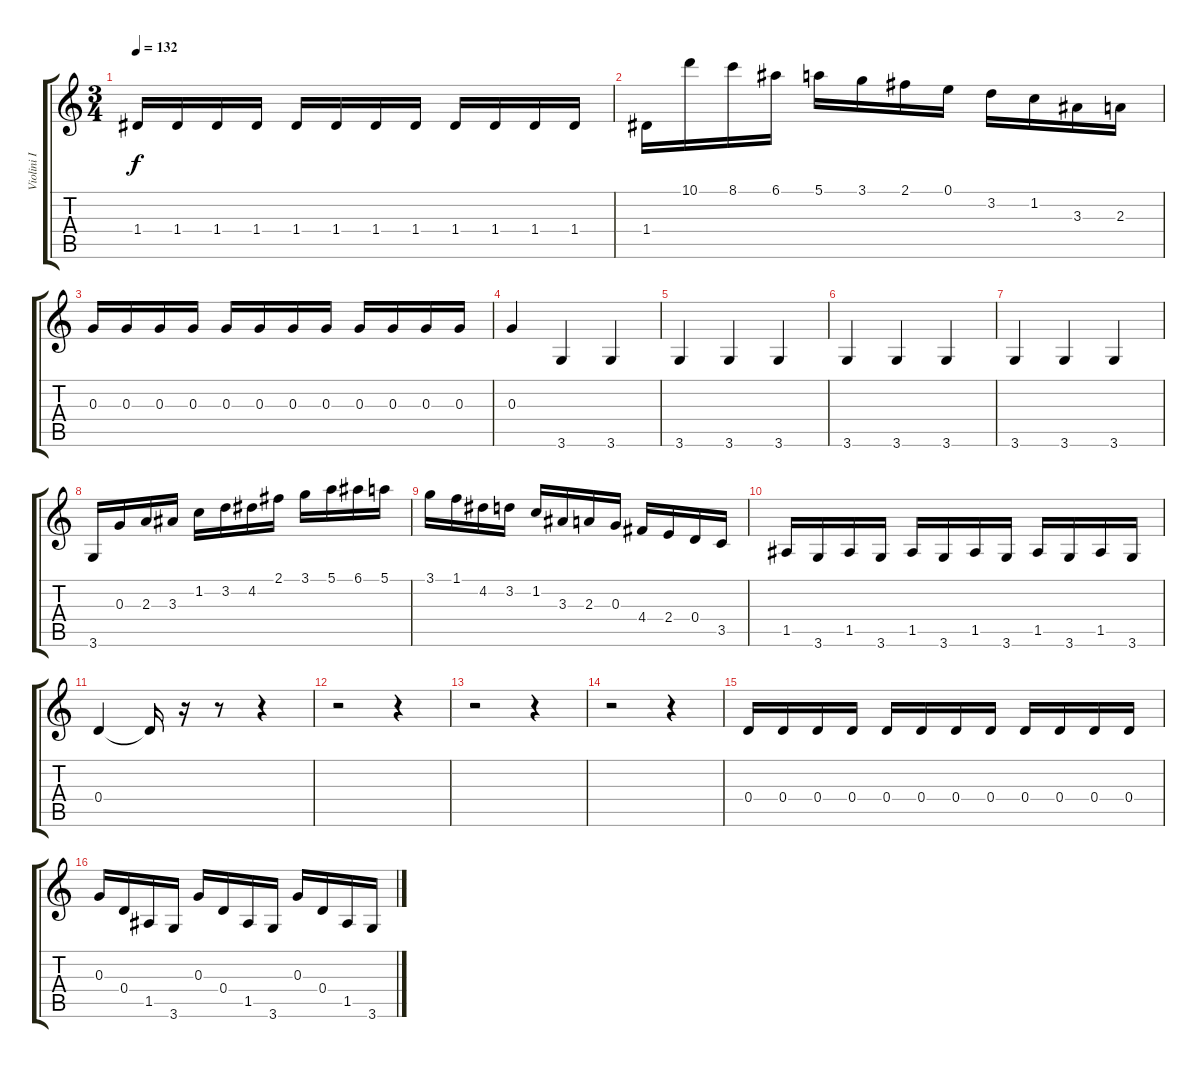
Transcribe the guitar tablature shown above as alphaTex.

\track ("Violini I" "Violini I") {instrument distortionguitar}
\staff {score tabs}
\tuning (E4 B3 G3 D3 A2 E2) {hide}
\ts (3 4)
\tempo 132
\clef g2
\ks c
1.4.16{dy f} 1.4.16 1.4.16 1.4.16 1.4.16 1.4.16 1.4.16 1.4.16 1.4.16 1.4.16 1.4.16 1.4.16 |
1.4.16 10.1.16 8.1.16 6.1.16 5.1.16 3.1.16 2.1.16 0.1.16 3.2.16 1.2.16 3.3.16 2.3.16 |
0.3.16 0.3.16 0.3.16 0.3.16 0.3.16 0.3.16 0.3.16 0.3.16 0.3.16 0.3.16 0.3.16 0.3.16 |
0.3.4 3.6.4 3.6.4 |
3.6.4 3.6.4 3.6.4 |
3.6.4 3.6.4 3.6.4 |
3.6.4 3.6.4 3.6.4 |
3.6.16 0.3.16 2.3.16 3.3.16 1.2.16 3.2.16 4.2.16 2.1.16 3.1.16 5.1.16 6.1.16 5.1.16 |
3.1.16 1.1.16 4.2.16 3.2.16 1.2.16 3.3.16 2.3.16 0.3.16 4.4.16 2.4.16 0.4.16 3.5.16 |
1.5.16 3.6.16 1.5.16 3.6.16 1.5.16 3.6.16 1.5.16 3.6.16 1.5.16 3.6.16 1.5.16 3.6.16 |
0.4.4 0.4{t}.16 r.16 r.8 r.4 |
r.2 r.4 |
r.2 r.4 |
r.2 r.4 |
0.4.16 0.4.16 0.4.16 0.4.16 0.4.16 0.4.16 0.4.16 0.4.16 0.4.16 0.4.16 0.4.16 0.4.16 |
0.3.16 0.4.16 1.5.16 3.6.16 0.3.16 0.4.16 1.5.16 3.6.16 0.3.16 0.4.16 1.5.16 3.6.16
